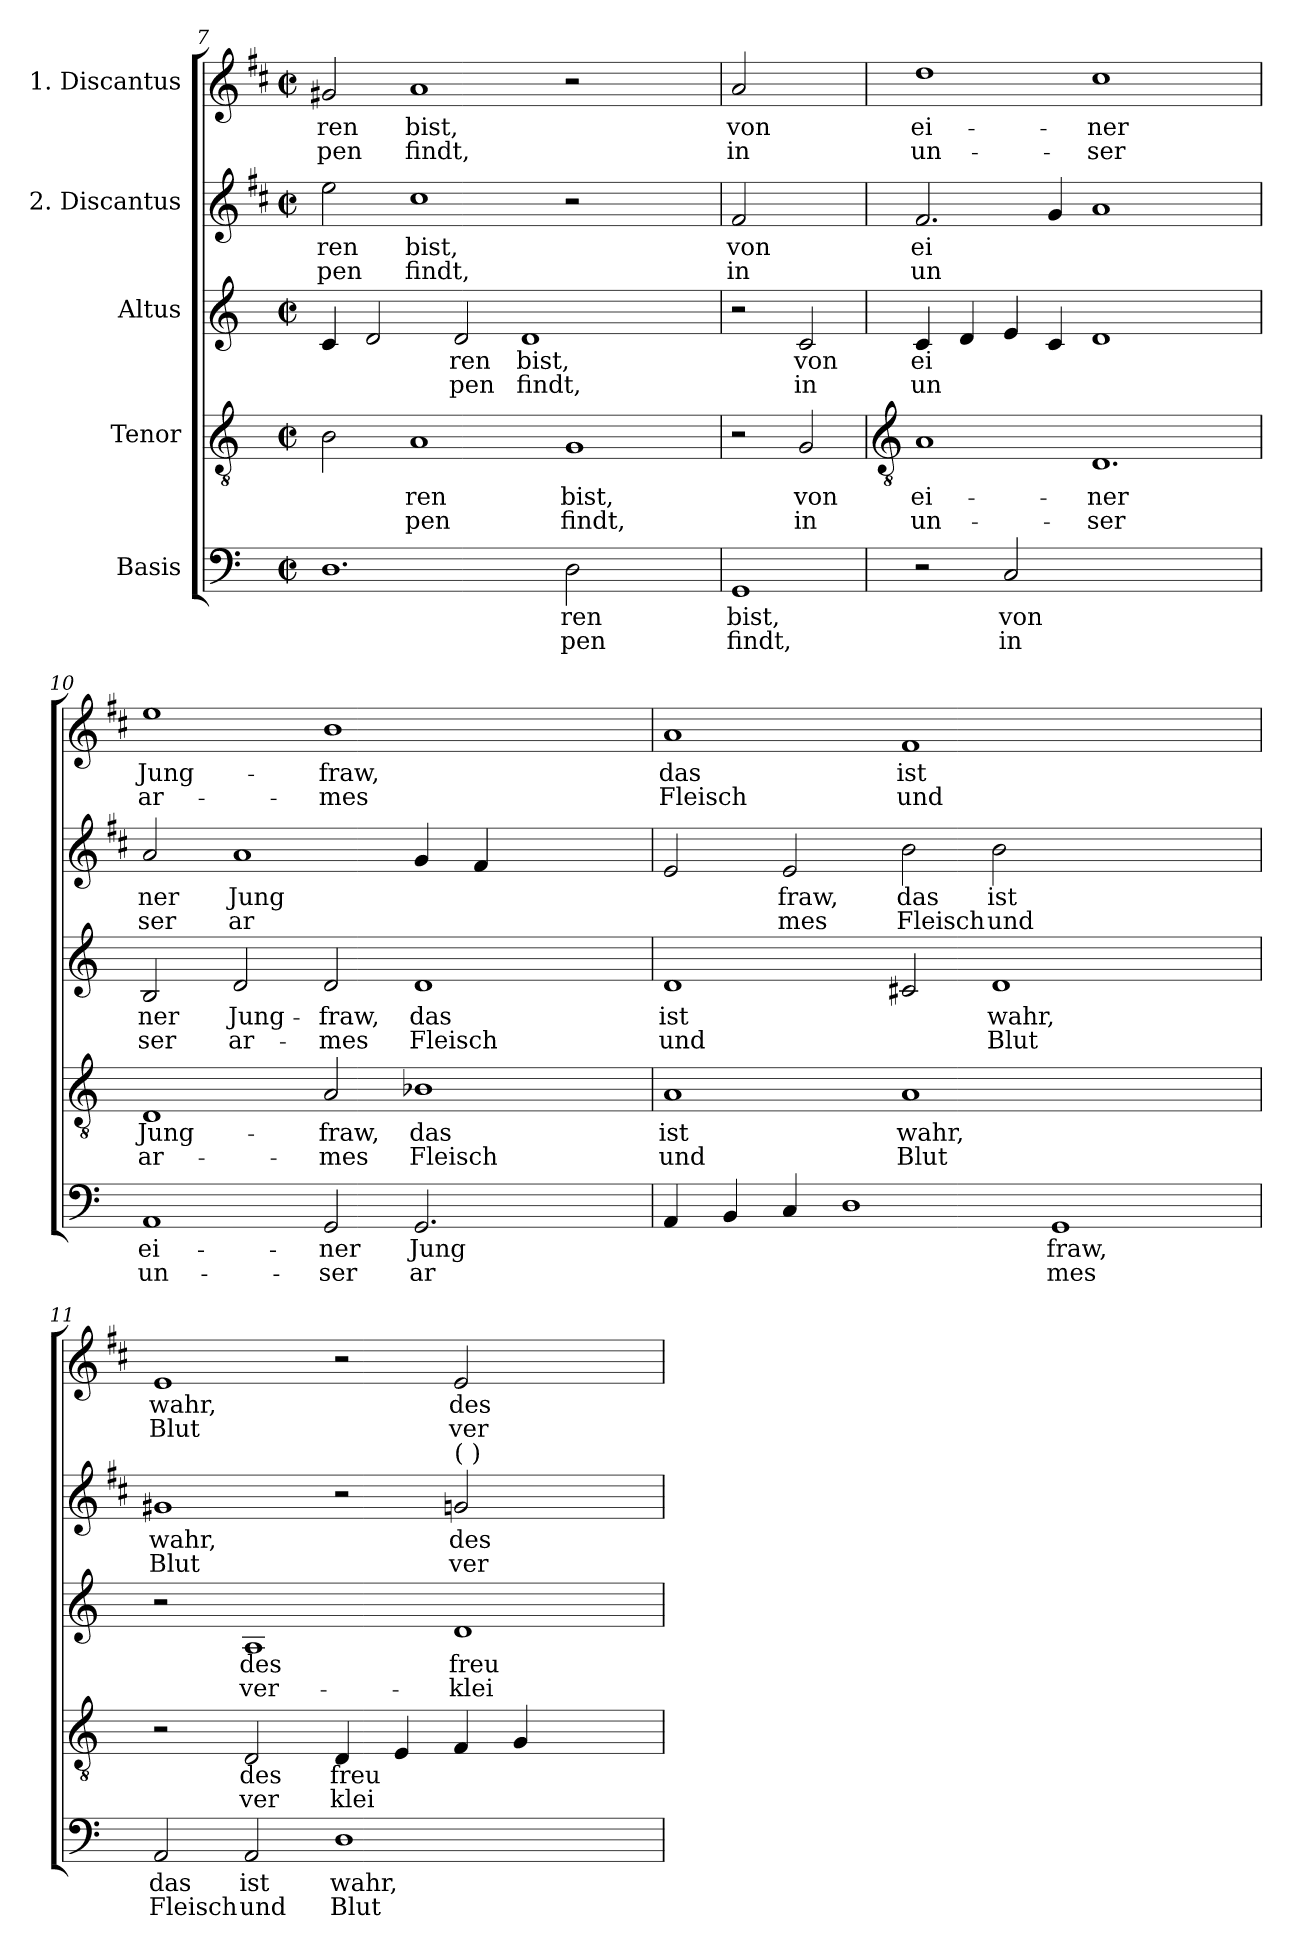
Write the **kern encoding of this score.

**kern	**text	**text	**kern	**text	**text	**kern	**text	**text	**kern	**text	**text	**kern	**text	**text
*part5	*part5	*part5	*part4	*part4	*part4	*part3	*part3	*part3	*part2	*part2	*part2	*part1	*part1	*part1
*staff5	*staff5	*staff5	*staff4	*staff4	*staff4	*staff3	*staff3	*staff3	*staff2	*staff2	*staff2	*staff1	*staff1	*staff1
*I"Basis	*	*	*I"Tenor	*	*	*I"Altus	*	*	*I"2. Discantus	*	*	*I"1. Discantus	*	*
*clefF4	*	*	*clefGv2	*	*	*clefG2	*	*	*clefG2	*	*	*clefG2	*	*
*	*	*	*	*	*	*	*	*	*ITrd1c2	*	*	*ITrd1c2	*	*
*k[]	*	*	*k[]	*	*	*k[]	*	*	*k[]	*	*	*k[]	*	*
*C:	*	*	*C:	*	*	*C:	*	*	*C:	*	*	*C:	*	*
*M4/2	*	*	*M4/2	*	*	*M4/2	*	*	*M4/2	*	*	*M4/2	*	*
*met(c|)	*	*	*met(c|)	*	*	*met(c|)	*	*	*met(c|)	*	*	*met(c|)	*	*
=7	=7	=7	=7	=7	=7	=7	=7	=7	=7	=7	=7	=7	=7	=7
!	!	!	!	!	!	!	!	!	!	!LO:LY:b	!LO:LY:b	!	!LO:LY:b	!LO:LY:b
1.D	.	.	2B	.	.	4c	.	.	2dd	ren	pen	2f#	ren	pen
.	.	.	.	.	.	2d	.	.	.	.	.	.	.	.
!	!	!	!	!LO:LY:b	!LO:LY:b	!	!	!	!	!LO:LY:b	!LO:LY:b	!	!LO:LY:b	!LO:LY:b
.	.	.	1A	ren	pen	.	.	.	1b	bist,	findt,	1g	bist,	findt,
!	!	!	!	!	!	!	!LO:LY:b	!LO:LY:b	!	!	!	!	!	!
.	.	.	.	.	.	2d	ren	pen	.	.	.	.	.	.
!	!	!	!	!	!	!	!LO:LY:b	!LO:LY:b	!	!	!	!	!	!
.	.	.	.	.	.	1d	bist,	findt,	.	.	.	.	.	.
!	!LO:LY:b	!LO:LY:b	!	!LO:LY:b	!LO:LY:b	!	!	!	!	!	!	!	!	!
2D	ren	pen	1G	bist,	findt,	.	.	.	2r	.	.	2r	.	.
2ryy	.	.	.	.	.	.	.	.	2ryy	.	.	2ryy	.	.
.	.	.	.	.	.	4ryy	.	.	.	.	.	.	.	.
=8	=8	=8	=8	=8	=8	=8	=8	=8	=8	=8	=8	=8	=8	=8
!	!LO:LY:b	!LO:LY:b	!	!	!	!	!	!	!	!LO:LY:b	!LO:LY:b	!	!LO:LY:b	!LO:LY:b
1GG	bist,	findt,	2r	.	.	2r	.	.	2e	von	in	2g	von	in
!	!	!	!	!LO:LY:b	!LO:LY:b	!	!LO:LY:b	!LO:LY:b	!	!	!	!	!	!
.	.	.	2G	von	in	2c	von	in	2ryy	.	.	2ryy	.	.
!!LO:LB:g=z
=9	=9	=9	=9	=9	=9	=9	=9	=9	=9	=9	=9	=9	=9	=9
*	*	*	*clefGv2	*	*	*	*	*	*	*	*	*	*	*
!	!	!	!	!LO:LY:b	!LO:LY:b	!	!LO:LY:b	!LO:LY:b	!	!LO:LY:b	!LO:LY:b	!	!LO:LY:b	!LO:LY:b
2r	.	.	1A	ei-	-un-	4c	ei	un	2.e	ei	un	1cc	ei-	-un-
.	.	.	.	.	.	4d	.	.	.	.	.	.	.	.
!	!LO:LY:b	!LO:LY:b	!	!	!	!	!	!	!	!	!	!	!	!
2C	von	in	.	.	.	4e	.	.	.	.	.	.	.	.
.	.	.	.	.	.	4c	.	.	4f	.	.	.	.	.
!	!	!	!	!LO:LY:b	!LO:LY:b	!	!	!	!	!	!	!	!LO:LY:b	!LO:LY:b
1.ryy	.	.	1.D	-ner	ser	1d	.	.	1g	.	.	1b	-ner	ser
.	.	.	.	.	.	2ryy	.	.	2ryy	.	.	2ryy	.	.
!!LO:LB:g=z
=10A	=10A	=10A	=10A	=10A	=10A	=10A	=10A	=10A	=10A	=10A	=10A	=10A	=10A	=10A
!	!LO:LY:b	!LO:LY:b	!	!LO:LY:b	!LO:LY:b	!	!LO:LY:b	!LO:LY:b	!	!LO:LY:b	!LO:LY:b	!	!LO:LY:b	!LO:LY:b
1AA	ei-	-un-	1D	Jung-	-ar-	2B	ner	ser	2g	ner	ser	1dd	Jung-	-ar-
!	!	!	!	!	!	!	!LO:LY:b	!LO:LY:b	!	!LO:LY:b	!LO:LY:b	!	!	!
.	.	.	.	.	.	2d	Jung-	-ar-	1g	Jung	ar	.	.	.
!	!LO:LY:b	!LO:LY:b	!	!LO:LY:b	!LO:LY:b	!	!LO:LY:b	!LO:LY:b	!	!	!	!	!LO:LY:b	!LO:LY:b
2GG	-ner	ser	2A	-fraw,	mes	2d	-fraw,	mes	.	.	.	1a	-fraw,	mes
!	!LO:LY:b	!LO:LY:b	!	!LO:LY:b	!LO:LY:b	!	!LO:LY:b	!LO:LY:b	!	!	!	!	!	!
2.GG	Jung	ar	1B-X	das	Fleisch	1d	das	Fleisch	4f	.	.	.	.	.
.	.	.	.	.	.	.	.	.	4e	.	.	.	.	.
.	.	.	.	.	.	.	.	.	2ryy	.	.	2ryy	.	.
4ryy	.	.	.	.	.	.	.	.	.	.	.	.	.	.
=10B	=10B	=10B	=10B	=10B	=10B	=10B	=10B	=10B	=10B	=10B	=10B	=10B	=10B	=10B
!	!	!	!	!LO:LY:b	!LO:LY:b	!	!LO:LY:b	!LO:LY:b	!	!	!	!	!LO:LY:b	!LO:LY:b
4AA	.	.	1A	ist	und	1d	ist	und	2d	.	.	1g	das	Fleisch
4BB	.	.	.	.	.	.	.	.	.	.	.	.	.	.
!	!	!	!	!	!	!	!	!	!	!LO:LY:b	!LO:LY:b	!	!	!
4C	.	.	.	.	.	.	.	.	2d	fraw,	mes	.	.	.
1D	.	.	.	.	.	.	.	.	.	.	.	.	.	.
!	!	!	!	!LO:LY:b	!LO:LY:b	!	!	!	!	!LO:LY:b	!LO:LY:b	!	!LO:LY:b	!LO:LY:b
.	.	.	1A	wahr,	Blut	2c#X	.	.	2a	das	Fleisch	1e	ist	und
!	!	!	!	!	!	!	!LO:LY:b	!LO:LY:b	!	!LO:LY:b	!LO:LY:b	!	!	!
.	.	.	.	.	.	1d	wahr,	Blut	2a	ist	und	.	.	.
!	!LO:LY:b	!LO:LY:b	!	!	!	!	!	!	!	!	!	!	!	!
1GG	fraw,	mes	.	.	.	.	.	.	.	.	.	.	.	.
.	.	.	2.ryy	.	.	.	.	.	2.ryy	.	.	2.ryy	.	.
.	.	.	.	.	.	4ryy	.	.	.	.	.	.	.	.
=11A	=11A	=11A	=11A	=11A	=11A	=11A	=11A	=11A	=11A	=11A	=11A	=11A	=11A	=11A
!	!LO:LY:b	!LO:LY:b	!	!	!	!	!	!	!	!LO:LY:b	!LO:LY:b	!	!LO:LY:b	!LO:LY:b
2AA	das	Fleisch	2r	.	.	2r	.	.	1f#X	wahr,	Blut	1d	wahr,	Blut
!	!LO:LY:b	!LO:LY:b	!	!LO:LY:b	!LO:LY:b	!	!LO:LY:b	!LO:LY:b	!	!	!	!	!	!
2AA	ist	und	2D	des	ver	1A	des	ver-	.	.	.	.	.	.
!	!LO:LY:b	!LO:LY:b	!	!LO:LY:b	!LO:LY:b	!	!	!	!	!	!	!	!	!
1D	wahr,	Blut	4D	freu	klei	.	.	.	2r	.	.	2r	.	.
.	.	.	4E	.	.	.	.	.	.	.	.	.	.	.
!	!	!	!	!	!	!	!	!	!LO:TX:a:t=(  )	!	!	!	!	!
!	!	!	!	!	!	!	!LO:LY:b	!LO:LY:b	!	!LO:LY:b	!LO:LY:b	!	!LO:LY:b	!LO:LY:b
.	.	.	4F	.	.	1d	-freu-	-klei-	2f	des	ver	2d	des	ver-
.	.	.	4G	.	.	.	.	.	.	.	.	.	.	.
2ryy	.	.	2ryy	.	.	.	.	.	2ryy	.	.	2ryy	.	.
=	=	=	=	=	=	=	=	=	=	=	=	=	=	=
*-	*-	*-	*-	*-	*-	*-	*-	*-	*-	*-	*-	*-	*-	*-
